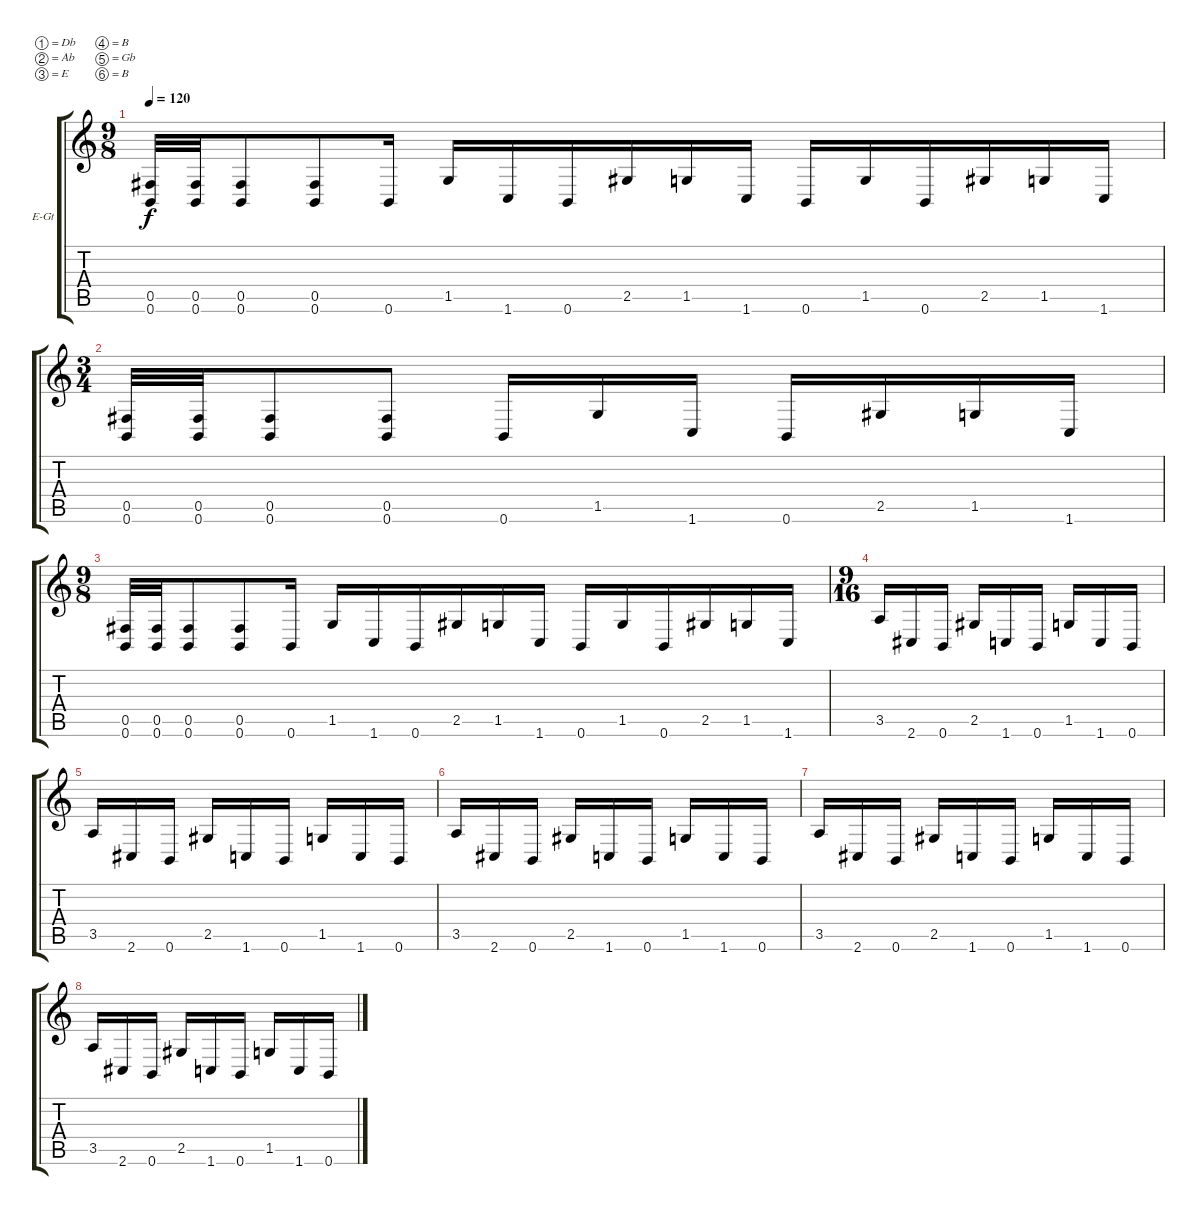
\defaultSystemsLayout 4
\bracketExtendMode groupsimilarinstruments
\firstSystemTrackNameOrientation horizontal
\otherSystemsTrackNameOrientation horizontal
\track ("Electric Guitar" "E-Gt") {instrument distortionguitar}
\staff {score tabs}
\tuning (Db4 Ab3 E3 B2 Gb2 B1)
\ts (9 8)
\tempo 120
\clef g2
\ks c
(0.6 0.5).32{dy f} (0.5 0.6).32 (0.6 0.5).8 (0.5 0.6).8 0.6.16 1.5.16 1.6.16 0.6.16 2.5.16 1.5.16 1.6.16 0.6.16 1.5.16 0.6.16 2.5.16 1.5.16 1.6.16 |
\ts (3 4)
(0.6 0.5).32 (0.5 0.6).32 (0.6 0.5).8 (0.5 0.6).8 0.6.16 1.5.16 1.6.16 0.6.16 2.5.16 1.5.16 1.6.16 |
\ts (9 8)
(0.6 0.5).32 (0.5 0.6).32 (0.6 0.5).8 (0.5 0.6).8 0.6.16 1.5.16 1.6.16 0.6.16 2.5.16 1.5.16 1.6.16 0.6.16 1.5.16 0.6.16 2.5.16 1.5.16 1.6.16 |
\ts (9 16)
3.5.16 2.6.16 0.6.16 2.5.16 1.6.16 0.6.16 1.5.16 1.6.16 0.6.16 |
3.5.16 2.6.16 0.6.16 2.5.16 1.6.16 0.6.16 1.5.16 1.6.16 0.6.16 |
3.5.16 2.6.16 0.6.16 2.5.16 1.6.16 0.6.16 1.5.16 1.6.16 0.6.16 |
3.5.16 2.6.16 0.6.16 2.5.16 1.6.16 0.6.16 1.5.16 1.6.16 0.6.16 |
3.5.16 2.6.16 0.6.16 2.5.16 1.6.16 0.6.16 1.5.16 1.6.16 0.6.16
